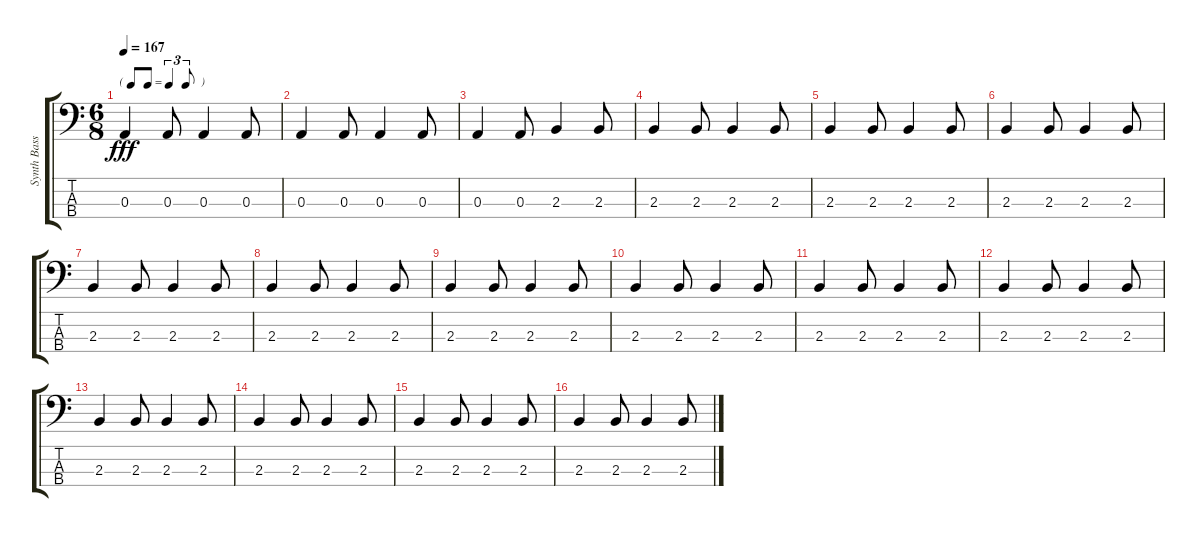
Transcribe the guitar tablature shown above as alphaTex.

\track ("Synth Bass 2 RC" "Synth Bass") {instrument synthbass2}
\staff {score tabs}
\tuning (G2 D2 A1 E1) {hide}
\ts (6 8)
\tf triplet8th
\tempo 167
\clef f4
\ks c
0.3.4{dy fff} 0.3.8 0.3.4 0.3.8 |
0.3.4 0.3.8 0.3.4 0.3.8 |
0.3.4 0.3.8 2.3.4 2.3.8 |
2.3.4 2.3.8 2.3.4 2.3.8 |
2.3.4 2.3.8 2.3.4 2.3.8 |
2.3.4 2.3.8 2.3.4 2.3.8 |
2.3.4 2.3.8 2.3.4 2.3.8 |
2.3.4 2.3.8 2.3.4 2.3.8 |
2.3.4 2.3.8 2.3.4 2.3.8 |
2.3.4 2.3.8 2.3.4 2.3.8 |
2.3.4 2.3.8 2.3.4 2.3.8 |
2.3.4 2.3.8 2.3.4 2.3.8 |
2.3.4 2.3.8 2.3.4 2.3.8 |
2.3.4 2.3.8 2.3.4 2.3.8 |
2.3.4 2.3.8 2.3.4 2.3.8 |
2.3.4 2.3.8 2.3.4 2.3.8
